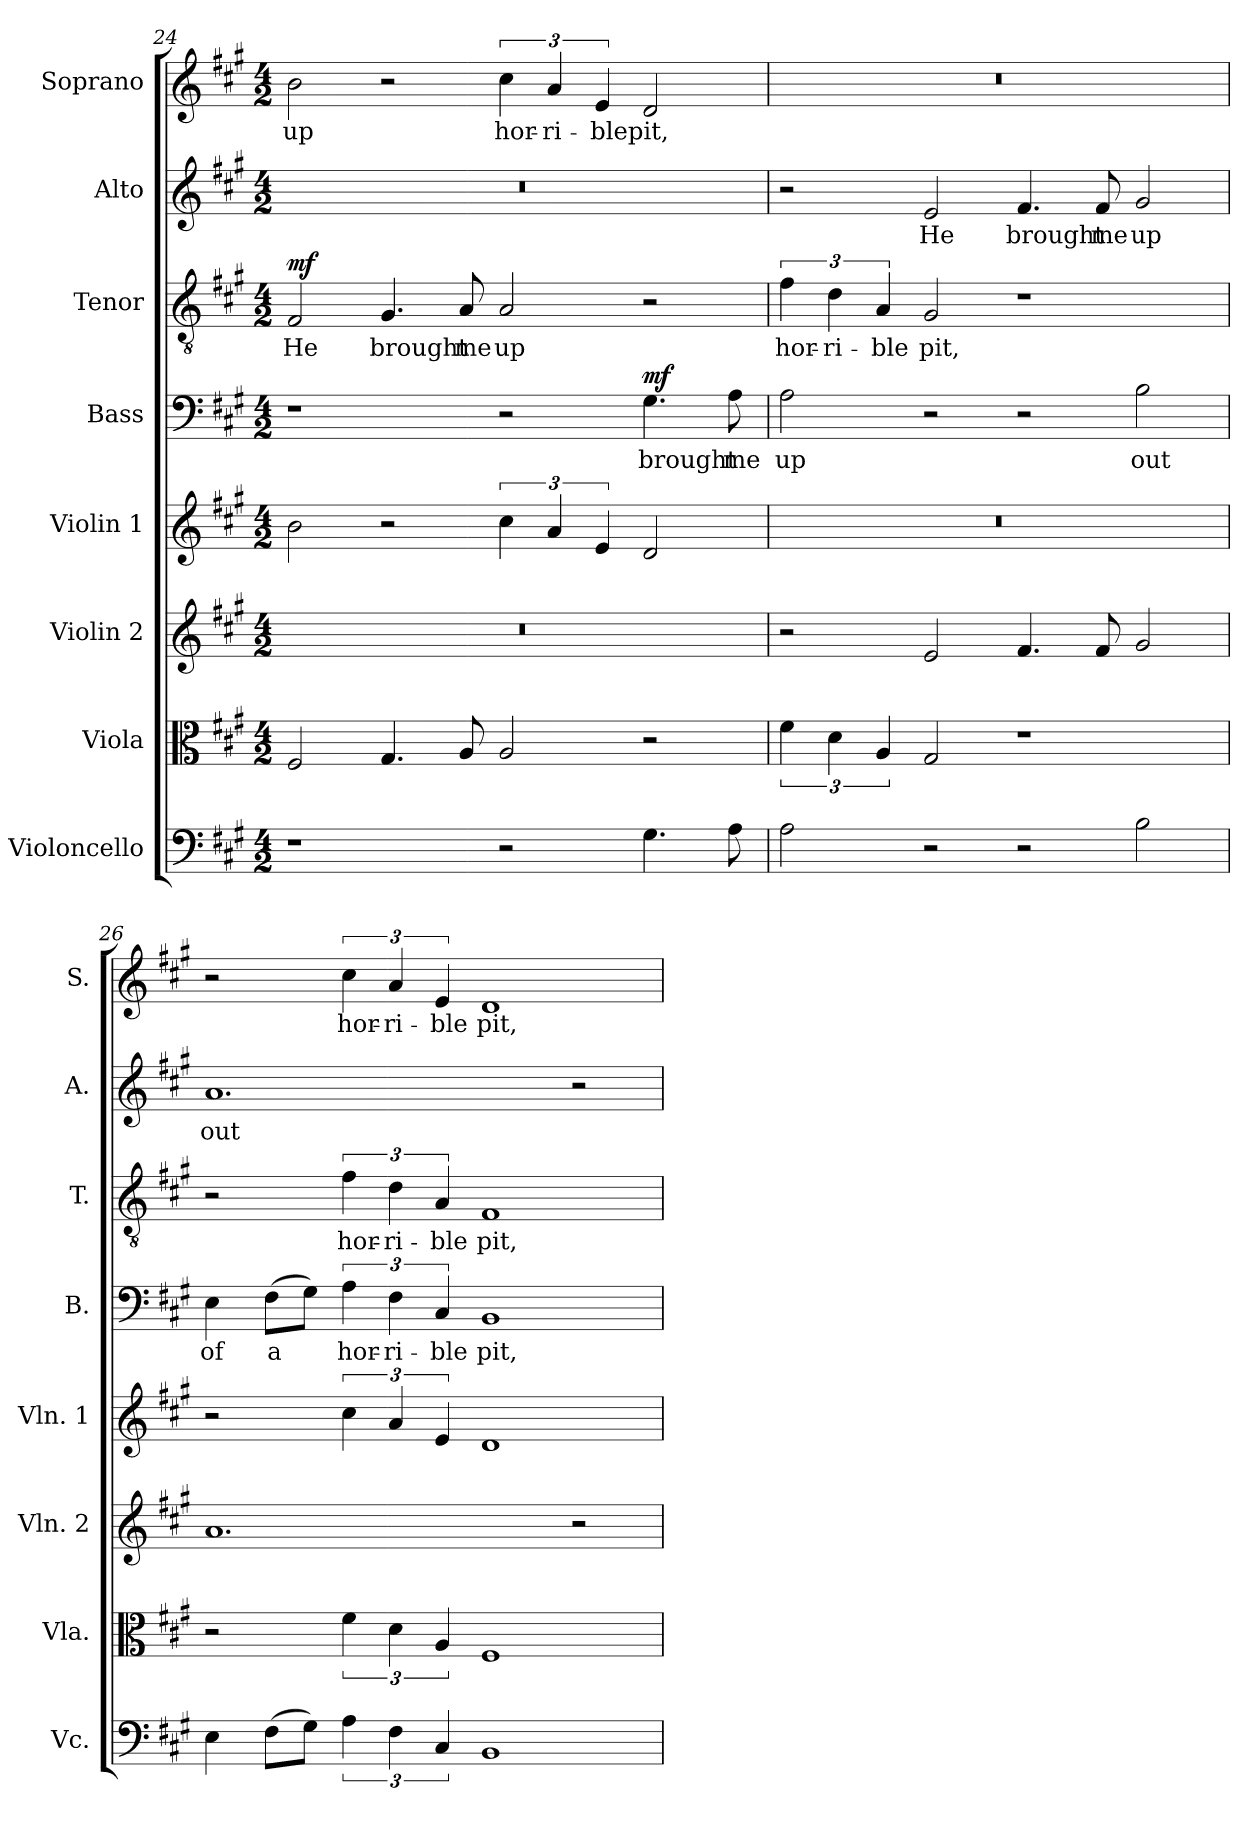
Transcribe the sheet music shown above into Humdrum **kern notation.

**kern	**kern	**kern	**kern	**kern	**text	**dynam	**kern	**text	**dynam	**kern	**text	**kern	**text
*part8	*part7	*part6	*part5	*part4	*part4	*part4	*part3	*part3	*part3	*part2	*part2	*part1	*part1
*staff8	*staff7	*staff6	*staff5	*staff4	*staff4	*staff4	*staff3	*staff3	*staff3	*staff2	*staff2	*staff1	*staff1
*I"Violoncello	*I"Viola	*I"Violin 2	*I"Violin 1	*I"Bass	*	*	*I"Tenor	*	*	*I"Alto	*	*I"Soprano	*
*I'Vc.	*I'Vla.	*I'Vln. 2	*I'Vln. 1	*I'B.	*	*	*I'T.	*	*	*I'A.	*	*I'S.	*
!!LO:PB:g=z
*clefF4	*clefC3	*clefG2	*clefG2	*clefF4	*	*	*clefGv2	*	*	*clefG2	*	*clefG2	*
*k[f#c#g#]	*k[f#c#g#]	*k[f#c#g#]	*k[f#c#g#]	*k[f#c#g#]	*	*	*k[f#c#g#]	*	*	*k[f#c#g#]	*	*k[f#c#g#]	*
*M4/2	*M4/2	*M4/2	*M4/2	*M4/2	*	*	*M4/2	*	*	*M4/2	*	*M4/2	*
=24	=24	=24	=24	=24	=24	=24	=24	=24	=24	=24	=24	=24	=24
!	!	!	!	!	!	!	!	!	!LO:DY:b	!	!	!	!
1r	2F#/	0r	2b\	1r	.	.	2F#/	He	mf	0r	.	2b\	up
.	4.G#/	.	2r	.	.	.	4.G#/	brought	.	.	.	2r	.
.	8A/	.	.	.	.	.	8A/	me	.	.	.	.	.
2r	2A/	.	6cc#\	2r	.	.	2A/	up	.	.	.	6cc#\	hor-
.	.	.	6a/	.	.	.	.	.	.	.	.	6a/	-ri-
.	.	.	6e/	.	.	.	.	.	.	.	.	6e/	-ble
!	!	!	!	!	!	!LO:DY:b	!	!	!	!	!	!	!
4.G#\	2r	.	2d/	4.G#\	brought	mf	2r	.	.	.	.	2d/	pit,
8A\	.	.	.	8A\	me	.	.	.	.	.	.	.	.
=25	=25	=25	=25	=25	=25	=25	=25	=25	=25	=25	=25	=25	=25
2A\	6f#\	2r	0r	2A\	up	.	6f#\	hor-	.	2r	.	0r	.
.	6d\	.	.	.	.	.	6d\	-ri-	.	.	.	.	.
.	6A/	.	.	.	.	.	6A/	-ble	.	.	.	.	.
2r	2G#/	2e/	.	2r	.	.	2G#/	pit,	.	2e/	He	.	.
2r	1r	4.f#/	.	2r	.	.	1r	.	.	4.f#/	brought	.	.
.	.	8f#/	.	.	.	.	.	.	.	8f#/	me	.	.
2B\	.	2g#/	.	2B\	out	.	.	.	.	2g#/	up	.	.
=26	=26	=26	=26	=26	=26	=26	=26	=26	=26	=26	=26	=26	=26
4E\	2r	1.a	2r	4E\	of	.	2r	.	.	1.a	out	2r	.
(>8F#\L	.	.	.	(>8F#\L	a	.	.	.	.	.	.	.	.
8G#\J)	.	.	.	8G#\J)	.	.	.	.	.	.	.	.	.
6A\	6f#\	.	6cc#\	6A\	hor-	.	6f#\	hor-	.	.	.	6cc#\	hor-
6F#\	6d\	.	6a/	6F#\	-ri-	.	6d\	-ri-	.	.	.	6a/	-ri-
6C#/	6A/	.	6e/	6C#/	-ble	.	6A/	-ble	.	.	.	6e/	-ble
1BB	1F#	.	1d	1BB	pit,	.	1F#	pit,	.	.	.	1d	pit,
.	.	2r	.	.	.	.	.	.	.	2r	.	.	.
=	=	=	=	=	=	=	=	=	=	=	=	=	=
*-	*-	*-	*-	*-	*-	*-	*-	*-	*-	*-	*-	*-	*-
